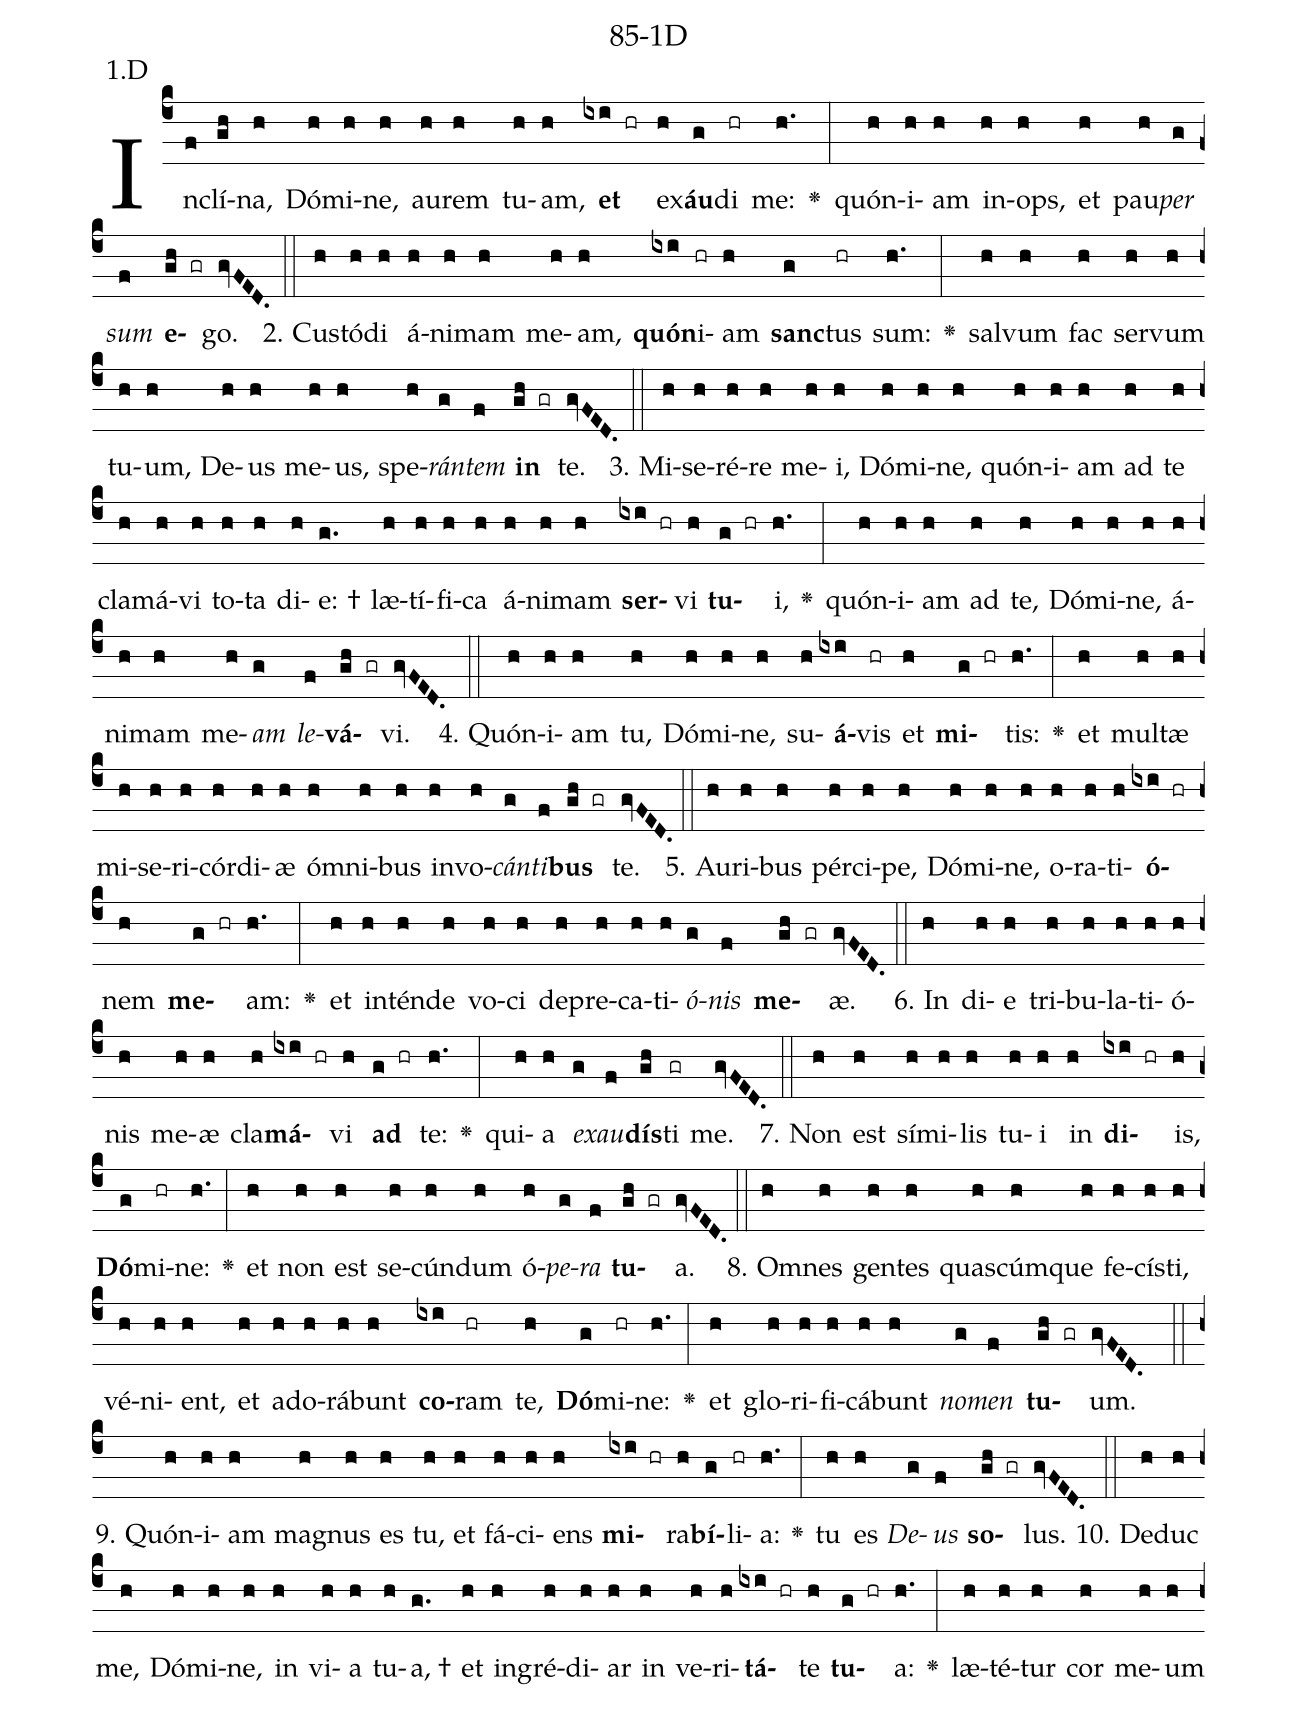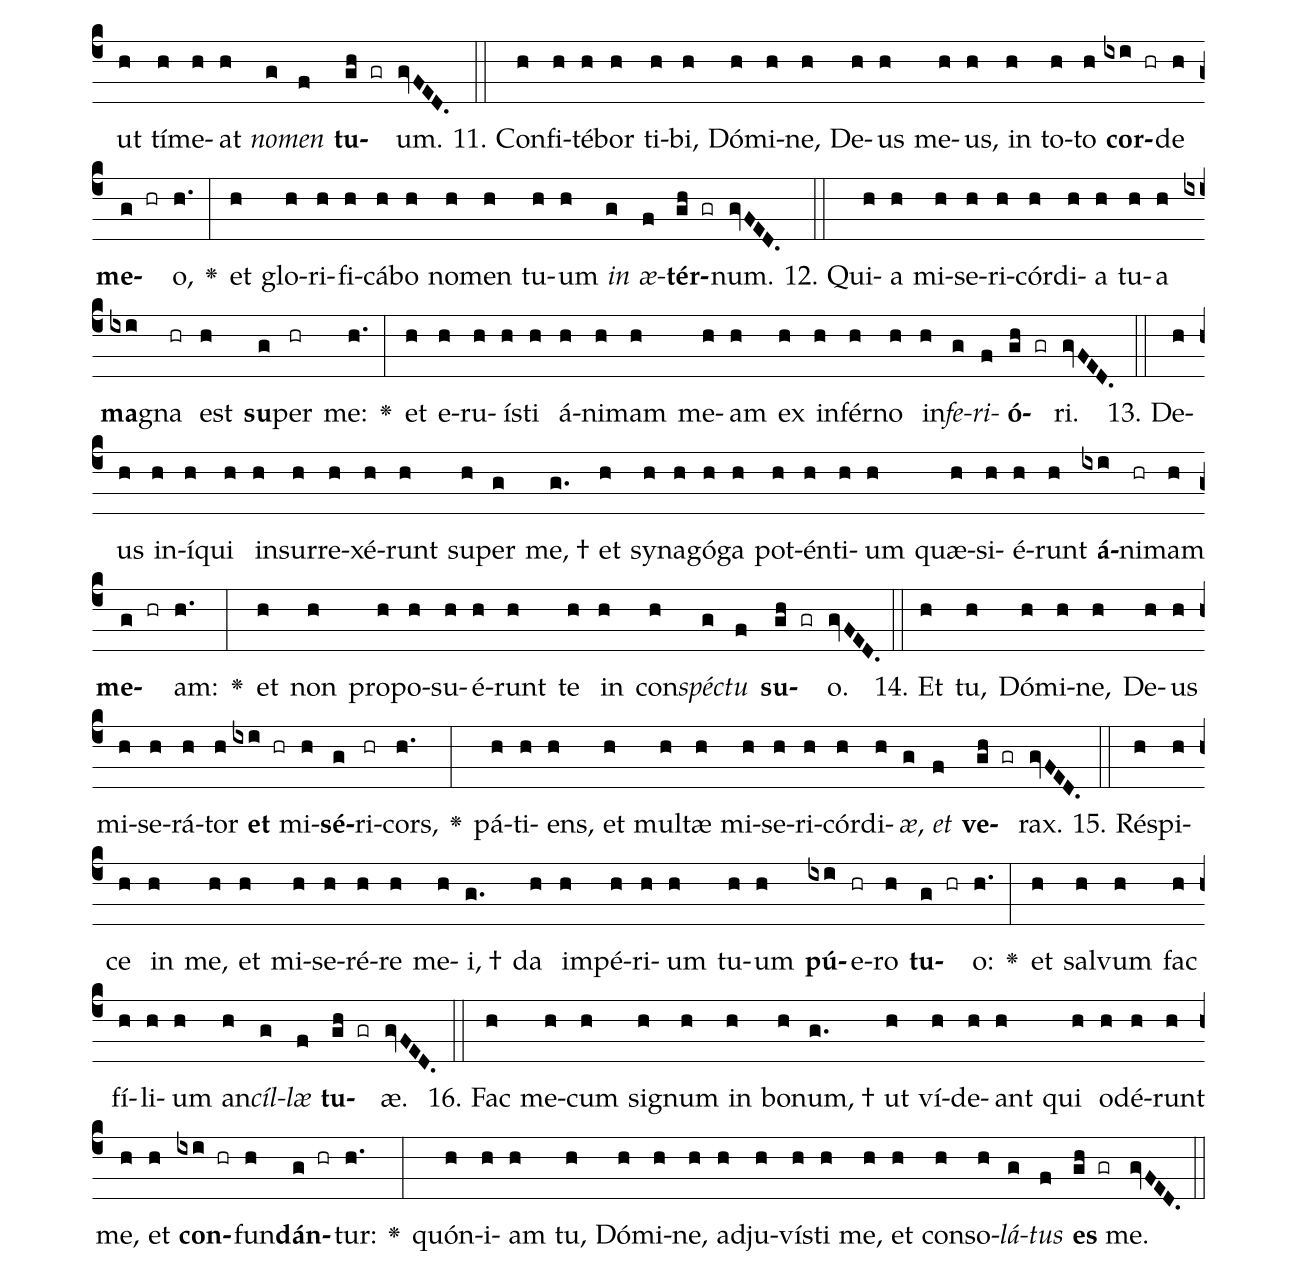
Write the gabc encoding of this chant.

name: 85-1D;
annotation: 1.D;
%%
(c4)In(f)clí(gh)na,(h) Dó(h)mi(h)ne,(h) au(h)rem(h) tu(h)am,(h) <b>et</b>(ixi hr) ex(h)<b>áu</b>(g)di(hr) me:(h.) <v>\greheightstar</v>(:) quón(h)i(h)am(h) in(h)ops,(h) et(h) pau(h)<i>per</i>(g) <i>sum</i>(f) <b>e</b>(gh gr)go.(gvFED.) (::)
2. Cus(h)tó(h)di(h) á(h)ni(h)mam(h) me(h)am,(h) <b>quón</b>(ixi)i(hr)am(h) <b>sanc</b>(g)tus(hr) sum:(h.) <v>\greheightstar</v>(:) sal(h)vum(h) fac(h) ser(h)vum(h) tu(h)um,(h) De(h)us(h) me(h)us,(h) spe(h)<i>rán</i>(g)<i>tem</i>(f) <b>in</b>(gh gr) te.(gvFED.) (::)
3. Mi(h)se(h)ré(h)re(h) me(h)i,(h) Dó(h)mi(h)ne,(h) quón(h)i(h)am(h) ad(h) te(h) cla(h)má(h)vi(h) to(h)ta(h) di(h)e: †(g.) læ(h)tí(h)fi(h)ca(h) á(h)ni(h)mam(h) <b>ser</b>(ixi hr)vi(h) <b>tu</b>(g hr)i,(h.) <v>\greheightstar</v>(:) quón(h)i(h)am(h) ad(h) te,(h) Dó(h)mi(h)ne,(h) á(h)ni(h)mam(h) me(h)<i>am</i>(g) <i>le</i>(f)<b>vá</b>(gh gr)vi.(gvFED.) (::)
4. Quón(h)i(h)am(h) tu,(h) Dó(h)mi(h)ne,(h) su(h)<b>á</b>(ixi)vis(hr) et(h) <b>mi</b>(g hr)tis:(h.) <v>\greheightstar</v>(:) et(h) mul(h)tæ(h) mi(h)se(h)ri(h)cór(h)di(h)æ(h) óm(h)ni(h)bus(h) in(h)vo(h)<i>cán</i>(g)<i>ti</i>(f)<b>bus</b>(gh gr) te.(gvFED.) (::)
5. Au(h)ri(h)bus(h) pér(h)ci(h)pe,(h) Dó(h)mi(h)ne,(h) o(h)ra(h)ti(h)<b>ó</b>(ixi hr)nem(h) <b>me</b>(g hr)am:(h.) <v>\greheightstar</v>(:) et(h) in(h)tén(h)de(h) vo(h)ci(h) de(h)pre(h)ca(h)ti(h)<i>ó</i>(g)<i>nis</i>(f) <b>me</b>(gh gr)æ.(gvFED.) (::)
6. In(h) di(h)e(h) tri(h)bu(h)la(h)ti(h)ó(h)nis(h) me(h)æ(h) cla(h)<b>má</b>(ixi hr)vi(h) <b>ad</b>(g hr) te:(h.) <v>\greheightstar</v>(:) qui(h)a(h) <i>ex</i>(g)<i>au</i>(f)<b>dís</b>(gh)ti(gr) me.(gvFED.) (::)
7. Non(h) est(h) sí(h)mi(h)lis(h) tu(h)i(h) in(h) <b>di</b>(ixi hr)is,(h) <b>Dó</b>(g)mi(hr)ne:(h.) <v>\greheightstar</v>(:) et(h) non(h) est(h) se(h)cún(h)dum(h) ó(h)<i>pe</i>(g)<i>ra</i>(f) <b>tu</b>(gh gr)a.(gvFED.) (::)
8. Om(h)nes(h) gen(h)tes(h) quas(h)cúm(h)que(h) fe(h)cís(h)ti,(h) vé(h)ni(h)ent,(h) et(h) ad(h)o(h)rá(h)bunt(h) <b>co</b>(ixi)ram(hr) te,(h) <b>Dó</b>(g)mi(hr)ne:(h.) <v>\greheightstar</v>(:) et(h) glo(h)ri(h)fi(h)cá(h)bunt(h) <i>no</i>(g)<i>men</i>(f) <b>tu</b>(gh gr)um.(gvFED.) (::)
9. Quón(h)i(h)am(h) ma(h)gnus(h) es(h) tu,(h) et(h) fá(h)ci(h)ens(h) <b>mi</b>(ixi hr)ra(h)<b>bí</b>(g)li(hr)a:(h.) <v>\greheightstar</v>(:) tu(h) es(h) <i>De</i>(g)<i>us</i>(f) <b>so</b>(gh gr)lus.(gvFED.) (::)
10. De(h)duc(h) me,(h) Dó(h)mi(h)ne,(h) in(h) vi(h)a(h) tu(h)a, †(g.) et(h) in(h)gré(h)di(h)ar(h) in(h) ve(h)ri(h)<b>tá</b>(ixi hr)te(h) <b>tu</b>(g hr)a:(h.) <v>\greheightstar</v>(:) læ(h)té(h)tur(h) cor(h) me(h)um(h) ut(h) tí(h)me(h)at(h) <i>no</i>(g)<i>men</i>(f) <b>tu</b>(gh gr)um.(gvFED.) (::)
11. Con(h)fi(h)té(h)bor(h) ti(h)bi,(h) Dó(h)mi(h)ne,(h) De(h)us(h) me(h)us,(h) in(h) to(h)to(h) <b>cor</b>(ixi hr)de(h) <b>me</b>(g hr)o,(h.) <v>\greheightstar</v>(:) et(h) glo(h)ri(h)fi(h)cá(h)bo(h) no(h)men(h) tu(h)um(h) <i>in</i>(g) <i>æ</i>(f)<b>tér</b>(gh gr)num.(gvFED.) (::)
12. Qui(h)a(h) mi(h)se(h)ri(h)cór(h)di(h)a(h) tu(h)a(h) <b>ma</b>(ixi)gna(hr) est(h) <b>su</b>(g)per(hr) me:(h.) <v>\greheightstar</v>(:) et(h) e(h)ru(h)ís(h)ti(h) á(h)ni(h)mam(h) me(h)am(h) ex(h) in(h)fér(h)no(h) in(h)<i>fe</i>(g)<i>ri</i>(f)<b>ó</b>(gh gr)ri.(gvFED.) (::)
13. De(h)us(h) in(h)í(h)qui(h) in(h)sur(h)re(h)xé(h)runt(h) su(h)per(g) me, †(g.) et(h) sy(h)na(h)gó(h)ga(h) pot(h)én(h)ti(h)um(h) quæ(h)si(h)é(h)runt(h) <b>á</b>(ixi)ni(hr)mam(h) <b>me</b>(g hr)am:(h.) <v>\greheightstar</v>(:) et(h) non(h) pro(h)po(h)su(h)é(h)runt(h) te(h) in(h) con(h)<i>spéc</i>(g)<i>tu</i>(f) <b>su</b>(gh gr)o.(gvFED.) (::)
14. Et(h) tu,(h) Dó(h)mi(h)ne,(h) De(h)us(h) mi(h)se(h)rá(h)tor(h) <b>et</b>(ixi hr) mi(h)<b>sé</b>(g)ri(hr)cors,(h.) <v>\greheightstar</v>(:) pá(h)ti(h)ens,(h) et(h) mul(h)tæ(h) mi(h)se(h)ri(h)cór(h)di(h)<i>æ</i>,(g) <i>et</i>(f) <b>ve</b>(gh gr)rax.(gvFED.) (::)
15. Ré(h)spi(h)ce(h) in(h) me,(h) et(h) mi(h)se(h)ré(h)re(h) me(h)i, †(g.) da(h) im(h)pé(h)ri(h)um(h) tu(h)um(h) <b>pú</b>(ixi)e(hr)ro(h) <b>tu</b>(g hr)o:(h.) <v>\greheightstar</v>(:) et(h) sal(h)vum(h) fac(h) fí(h)li(h)um(h) an(h)<i>cíl</i>(g)<i>læ</i>(f) <b>tu</b>(gh gr)æ.(gvFED.) (::)
16. Fac(h) me(h)cum(h) si(h)gnum(h) in(h) bo(h)num, †(g.) ut(h) ví(h)de(h)ant(h) qui(h) o(h)dé(h)runt(h) me,(h) et(h) <b>con</b>(ixi hr)fun(h)<b>dán</b>(g hr)tur:(h.) <v>\greheightstar</v>(:) quón(h)i(h)am(h) tu,(h) Dó(h)mi(h)ne,(h) ad(h)ju(h)vís(h)ti(h) me,(h) et(h) con(h)so(h)<i>lá</i>(g)<i>tus</i>(f) <b>es</b>(gh gr) me.(gvFED.) (::)
